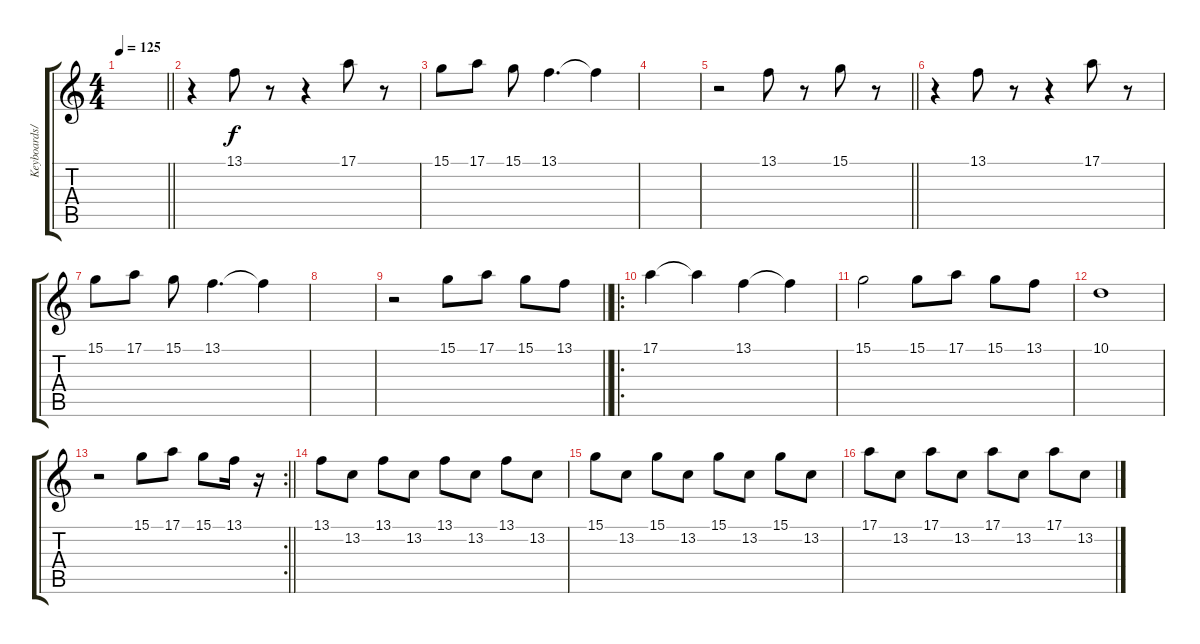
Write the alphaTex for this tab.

\track ("Keyboards/Synth" "Keyboards/") {instrument lead2sawtooth}
\staff {score tabs}
\tuning (E4 B3 G3 D3 A2 E2) {hide}
\ts (4 4)
\tempo 125
\clef g2
\barLineRight lightlight
\ks c
|
r.4 13.1.8 r.8 r.4 17.1.8 r.8 |
15.1.8 17.1.8 15.1.8 13.1.4{d} 13.1{t}.4 |
|
\barLineRight lightlight
r.2 13.1.8 r.8 15.1.8 r.8 |
r.4 13.1.8 r.8 r.4 17.1.8 r.8 |
15.1.8 17.1.8 15.1.8 13.1.4{d} 13.1{t}.4 |
|
\barLineRight lightlight
r.2 15.1.8 17.1.8 15.1.8 13.1.8 |
\ro
17.1.4 17.1{t}.4 13.1.4 13.1{t}.4 |
15.1.2 15.1.8 17.1.8 15.1.8 13.1.8 |
10.1.1 |
\rc 2
\barLineRight lightlight
r.2 15.1.8 17.1.8 15.1.8 13.1.16 r.16 |
13.1.8 13.2.8 13.1.8 13.2.8 13.1.8 13.2.8 13.1.8 13.2.8 |
15.1.8 13.2.8 15.1.8 13.2.8 15.1.8 13.2.8 15.1.8 13.2.8 |
17.1.8 13.2.8 17.1.8 13.2.8 17.1.8 13.2.8 17.1.8 13.2.8
